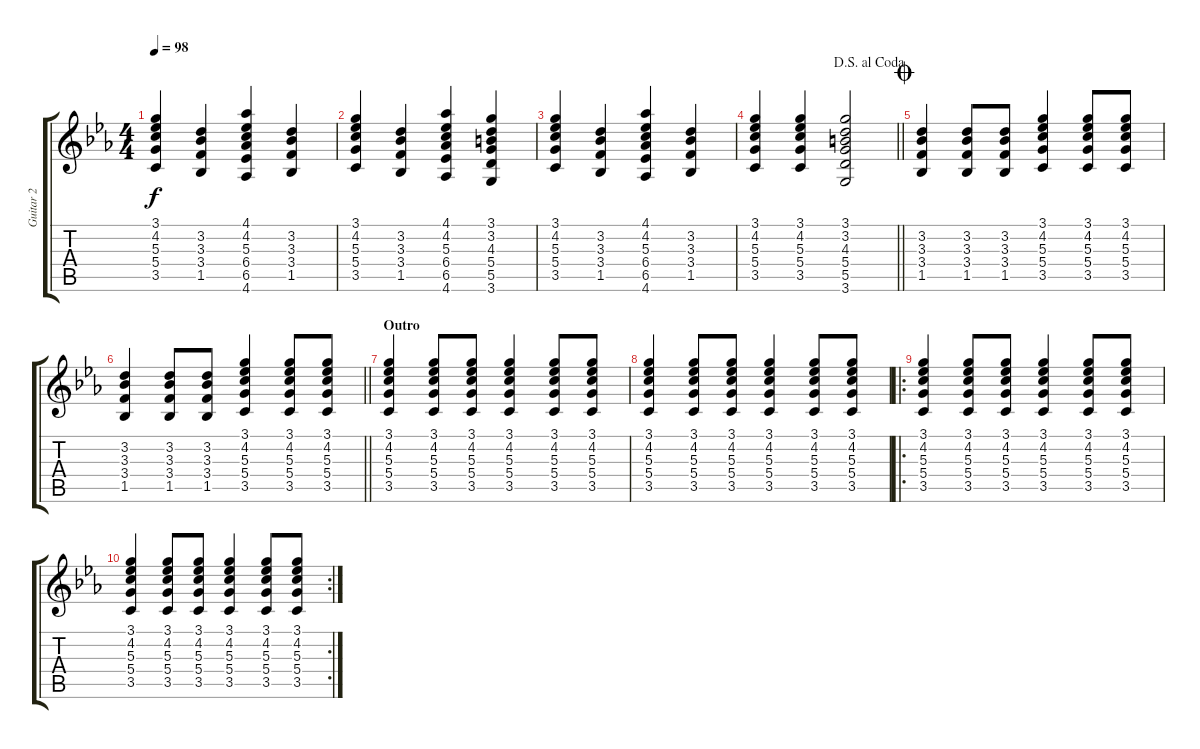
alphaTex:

\track ("Guitar 2" "Guitar 2") {instrument electricguitarjazz}
\staff {score tabs}
\tuning (E4 B3 G3 D3 A2 E2) {hide}
\ts (4 4)
\tempo 98
\clef g2
\ks eb
(3.1 4.2 5.3 5.4 3.5).4{dy f} (3.2 3.3 3.4 1.5).4 (4.1 4.2 5.3 6.4 6.5 4.6).4 (3.2 3.3 3.4 1.5).4 |
(3.1 4.2 5.3 5.4 3.5).4 (3.2 3.3 3.4 1.5).4 (4.1 4.2 5.3 6.4 6.5 4.6).4 (3.1 3.2 4.3 5.4 5.5 3.6).4 |
(3.1 4.2 5.3 5.4 3.5).4 (3.2 3.3 3.4 1.5).4 (4.1 4.2 5.3 6.4 6.5 4.6).4 (3.2 3.3 3.4 1.5).4 |
\jump dalsegnoalcoda
\barLineRight lightlight
(3.1 4.2 5.3 5.4 3.5).4 (3.1 4.2 5.3 5.4 3.5).4 (3.1 3.2 4.3 5.4 5.5 3.6).2 |
\jump coda
(3.2 3.3 3.4 1.5).4 (3.2 3.3 3.4 1.5).8 (3.2 3.3 3.4 1.5).8 (3.1 4.2 5.3 5.4 3.5).4 (3.1 4.2 5.3 5.4 3.5).8 (3.1 4.2 5.3 5.4 3.5).8 |
\barLineRight lightlight
(3.2 3.3 3.4 1.5).4 (3.2 3.3 3.4 1.5).8 (3.2 3.3 3.4 1.5).8 (3.1 4.2 5.3 5.4 3.5).4 (3.1 4.2 5.3 5.4 3.5).8 (3.1 4.2 5.3 5.4 3.5).8 |
\section ("" "Outro")
(3.1 4.2 5.3 5.4 3.5).4 (3.1 4.2 5.3 5.4 3.5).8 (3.1 4.2 5.3 5.4 3.5).8 (3.1 4.2 5.3 5.4 3.5).4 (3.1 4.2 5.3 5.4 3.5).8 (3.1 4.2 5.3 5.4 3.5).8 |
(3.1 4.2 5.3 5.4 3.5).4 (3.1 4.2 5.3 5.4 3.5).8 (3.1 4.2 5.3 5.4 3.5).8 (3.1 4.2 5.3 5.4 3.5).4 (3.1 4.2 5.3 5.4 3.5).8 (3.1 4.2 5.3 5.4 3.5).8 |
\ro
(3.1 4.2 5.3 5.4 3.5).4 (3.1 4.2 5.3 5.4 3.5).8 (3.1 4.2 5.3 5.4 3.5).8 (3.1 4.2 5.3 5.4 3.5).4 (3.1 4.2 5.3 5.4 3.5).8 (3.1 4.2 5.3 5.4 3.5).8 |
\rc 2
(3.1 4.2 5.3 5.4 3.5).4 (3.1 4.2 5.3 5.4 3.5).8 (3.1 4.2 5.3 5.4 3.5).8 (3.1 4.2 5.3 5.4 3.5).4 (3.1 4.2 5.3 5.4 3.5).8 (3.1 4.2 5.3 5.4 3.5).8
